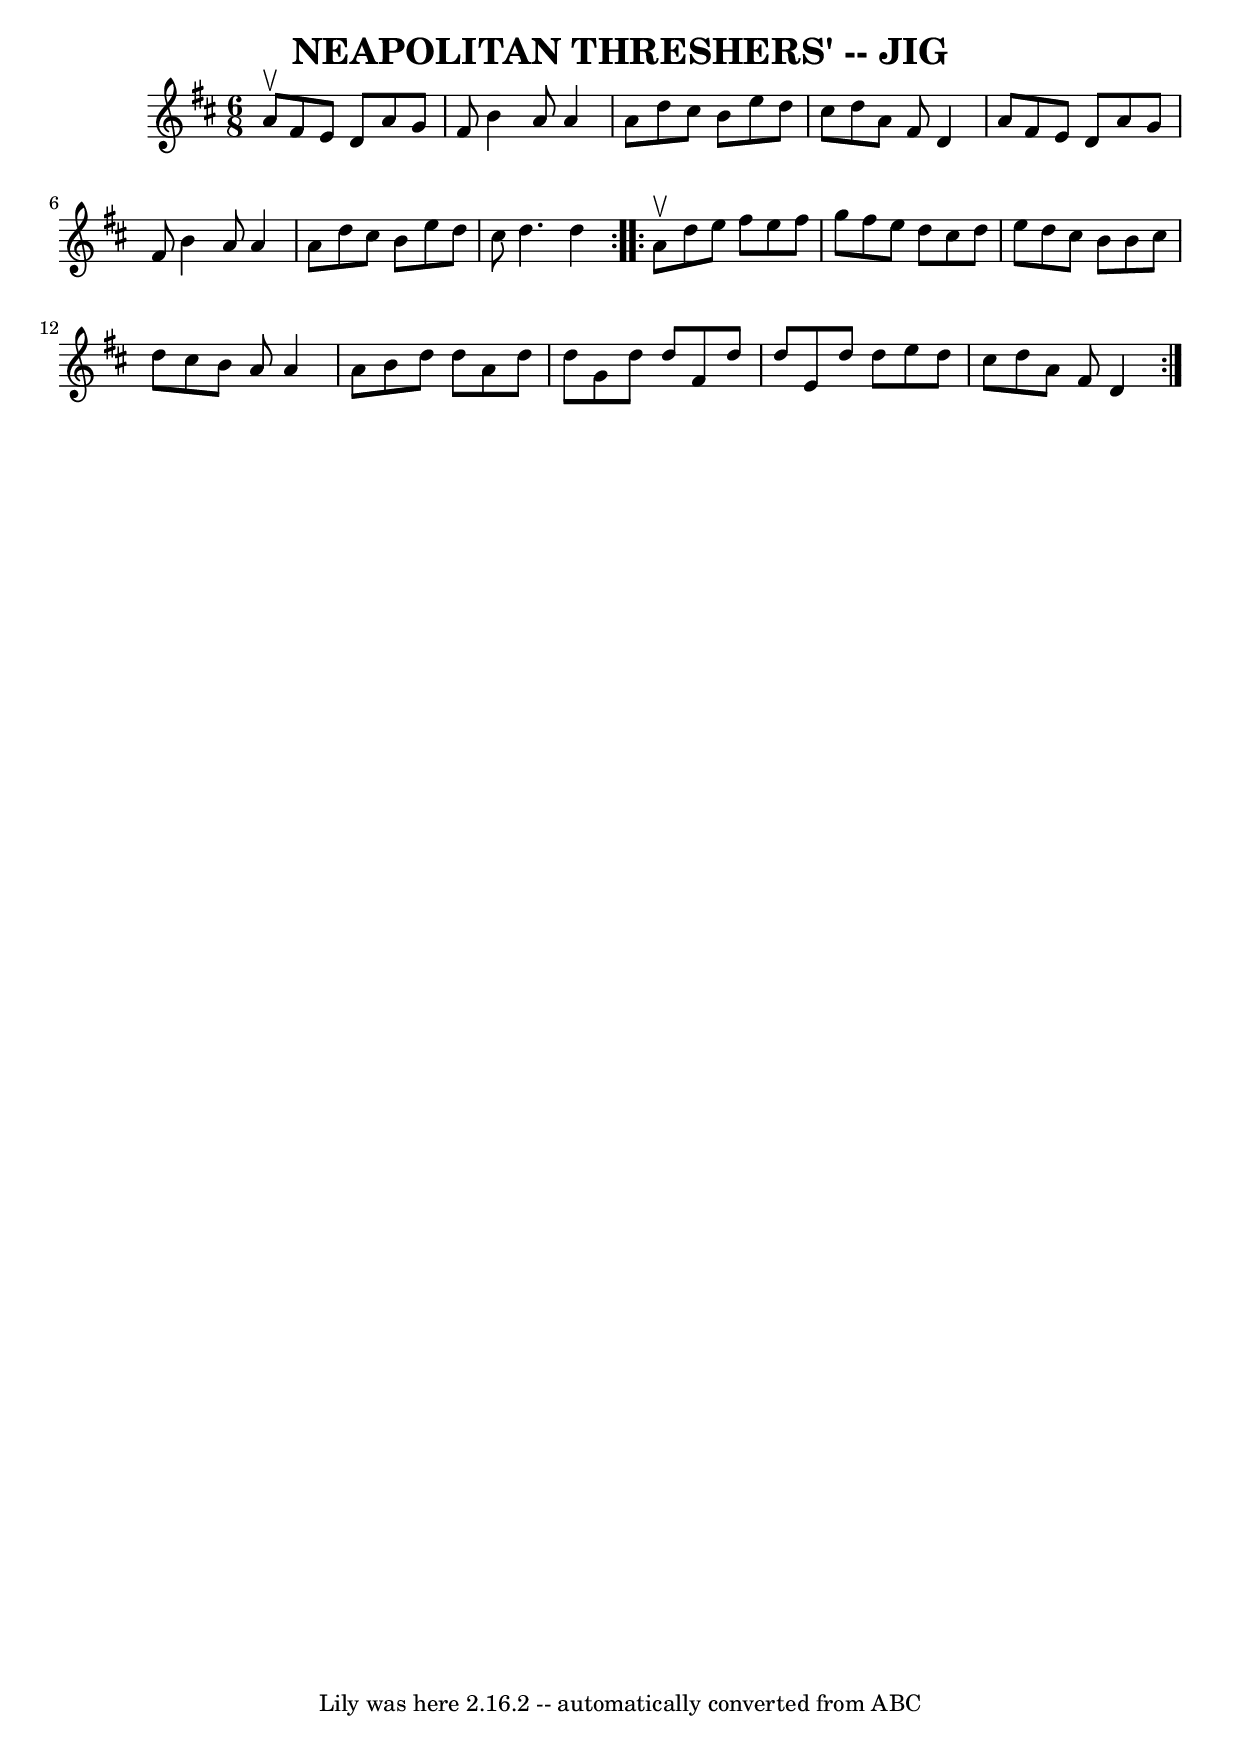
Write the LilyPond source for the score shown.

\version "2.7.40"
\include "Mammoth.ily"
\header {
	%% book = "Ryan's Mammoth Collection of Fiddle Tunes"
	crossRefNumber = "1"
	footnotes = ""
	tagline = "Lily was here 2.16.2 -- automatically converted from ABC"
	title = "NEAPOLITAN THRESHERS' -- JIG"
}
voicedefault =  {


\repeat volta 2 {
\time 6/8 \key d \major a'8^\upbow       |
 fis'8 e'8 d'8    
a'8 g'8 fis'8    |
 b'4 a'8 a'4 a'8    |
 d''8   
 cis''8 b'8 e''8 d''8 cis''8    |
 d''8 a'8 fis'8    
d'4 a'8        |
 fis'8 e'8 d'8 a'8 g'8 fis'8    
|
 b'4 a'8 a'4 a'8    |
 d''8 cis''8 b'8 e''8 
 d''8 cis''8    |
 d''4. d''4    }     \repeat volta 2 { a'8 
^\upbow       |
 d''8 e''8 fis''8 e''8 fis''8 g''8    
|
 fis''8 e''8 d''8 cis''8 d''8 e''8    |
 d''8  
 cis''8 b'8 b'8 cis''8 d''8    |
 cis''8 b'8 a'8    
a'4 a'8        |
 b'8 d''8 d''8 a'8 d''8 d''8    
|
 g'8 d''8 d''8 fis'8 d''8 d''8    |
 e'8    
d''8 d''8 e''8 d''8 cis''8    |
 d''8 a'8 fis'8    
d'4    }   
}

\score{
    <<

	\context Staff="default"
	{
	    \voicedefault 
	}

    >>
	\layout {
	}
	\midi {}
}
